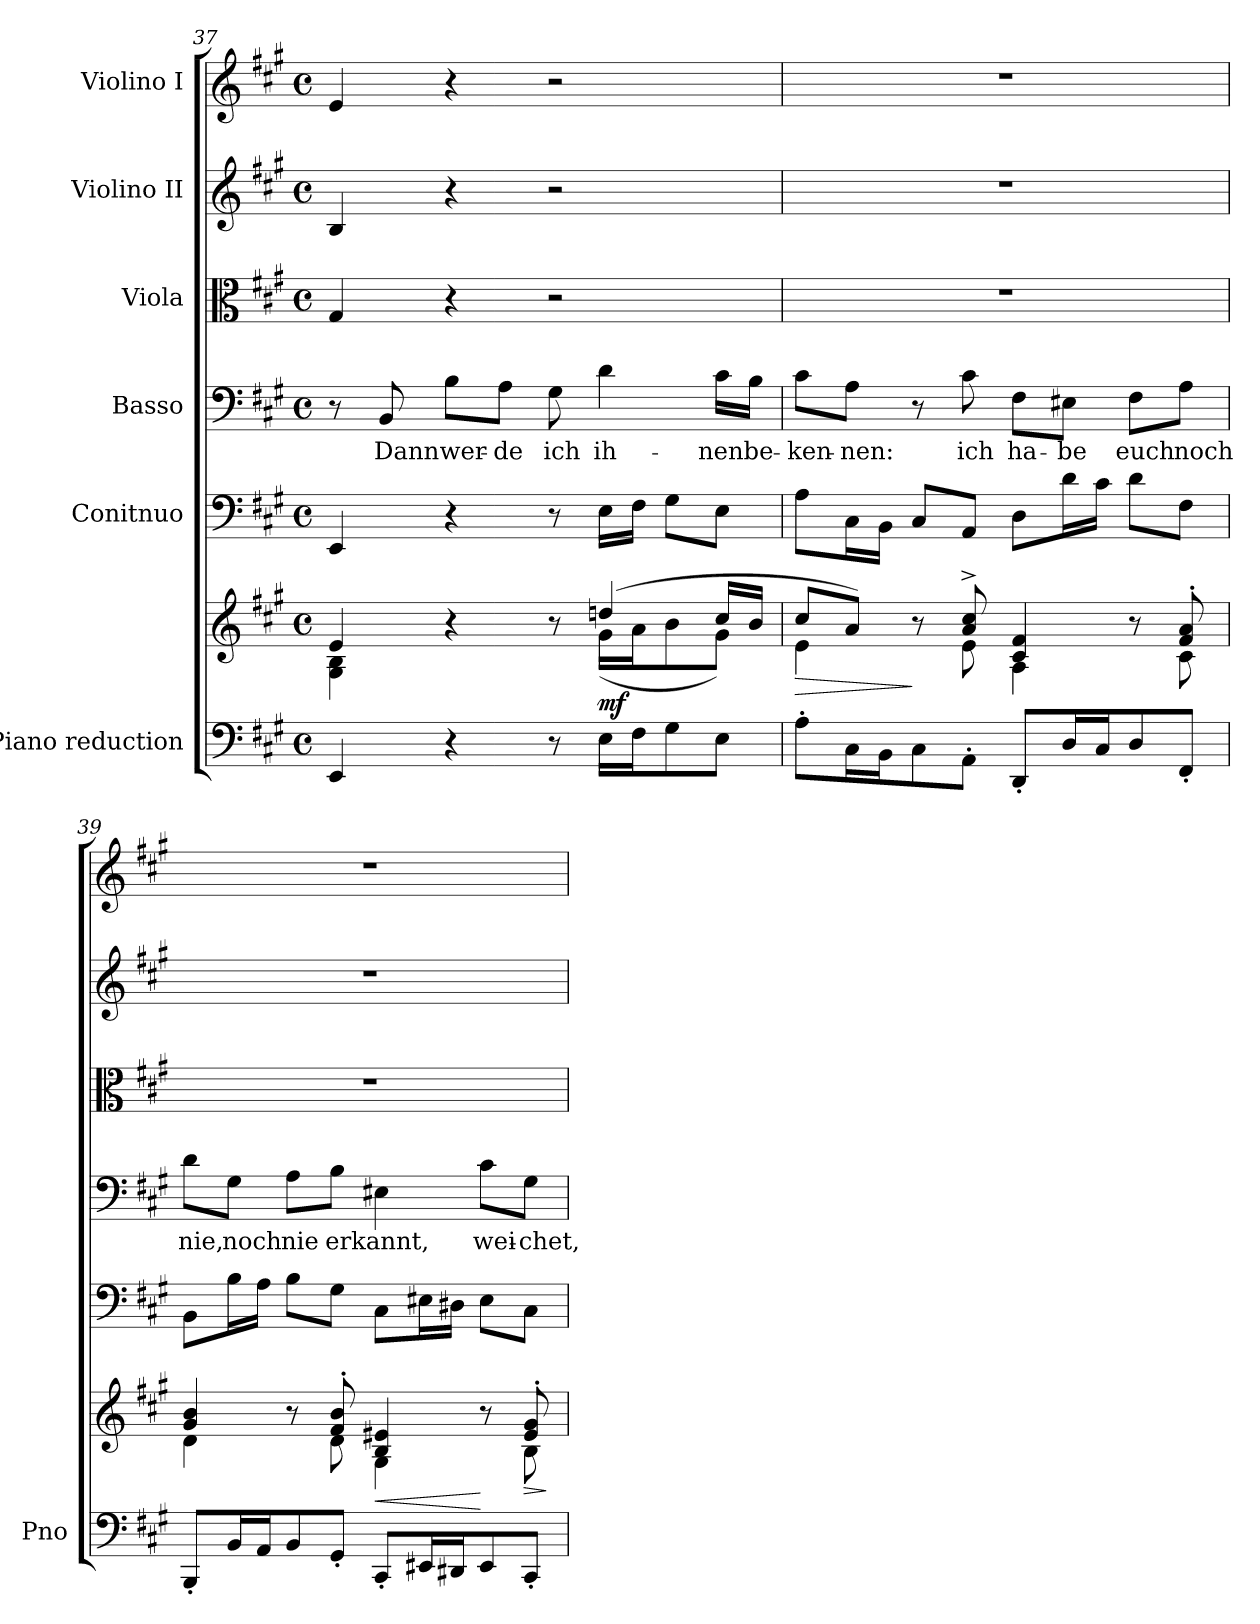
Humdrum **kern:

**kern	**kern	**dynam	**kern	**kern	**text	**kern	**kern	**kern
*part6	*part6	*part6	*part5	*part4	*part4	*part3	*part2	*part1
*staff7	*staff6	*staff6/7	*staff5	*staff4	*staff4	*staff3	*staff2	*staff1
*I"Piano reduction	*	*	*I"Conitnuo	*I"Basso	*	*I"Viola	*I"Violino II	*I"Violino I
*I'Pno	*	*	*	*	*	*	*	*
!!LO:LB:g=z
*clefF4	*clefG2	*	*clefF4	*clefF4	*	*clefC3	*clefG2	*clefG2
*k[f#c#g#]	*k[f#c#g#]	*	*k[f#c#g#]	*k[f#c#g#]	*	*k[f#c#g#]	*k[f#c#g#]	*k[f#c#g#]
*M4/4	*M4/4	*	*M4/4	*M4/4	*	*M4/4	*M4/4	*M4/4
*met(c)	*met(c)	*	*met(c)	*met(c)	*	*met(c)	*met(c)	*met(c)
=37	=37	=37	=37	=37	=37	=37	=37	=37
*	*^	*	*	*	*	*	*	*
4EE/	4e/	4G#\ 4B\	.	4EE/	8r	.	4G#/	4B/	4e/
!	!	!	!	!	!	!LO:LY:b	!	!	!
.	.	.	.	.	8BB/	Dann	.	.	.
!	!	!	!	!	!	!LO:LY:b	!	!	!
4r	4r	4ryy	.	4r	8B\L	wer-	4r	4r	4r
!	!	!	!	!	!	!LO:LY:b	!	!	!
.	.	.	.	.	8A\J	de	.	.	.
!	!	!	!	!	!	!LO:LY:b	!	!	!
8r	8r	8ryy	.	8r	8G#\	ich	2r	2r	2r
!	!	!	!LO:DY:b	!	!	!LO:LY:b	!	!	!
16E\LL	(4ddn/	(16g#\LL	mf	16E\LL	4d\	ih-	.	.	.
16F#\J	.	16a\J	.	16F#\JJ	.	.	.	.	.
8G#\	.	8b\	.	8G#\L	.	.	.	.	.
!	!	!	!	!	!	!LO:LY:b	!	!	!
8E\J	16cc#/LL	8g#\J)	.	8E\J	16c#\LL	nen	.	.	.
!	!	!	!	!	!	!LO:LY:b	!	!	!
.	16b/JJ	.	.	.	16B\JJ	be-	.	.	.
=38	=38	=38	=38	=38	=38	=38	=38	=38	=38
!	!	!	!LO:HP:b	!	!	!LO:LY:b	!	!	!
8A'\L	8cc#/L	4e\	>	8A\L	8c#\L	ken-	1r	1r	1r
!	!	!	!	!	!	!LO:LY:b	!	!	!
16C#\L	8a/J)	.	.	16C#\L	8A\J	nen:	.	.	.
16BB\J	.	.	.	16BB\JJ	.	.	.	.	.
8C#\	8r	8ryy	]	8C#/L	8r	.	.	.	.
!	!	!	!	!	!	!LO:LY:b	!	!	!
8AA'\J	8a/^ 8cc#/^	8e\	.	8AA/J	8c#\	ich	.	.	.
!	!	!	!	!	!	!LO:LY:b	!	!	!
8DD'/L	4c#/ 4f#/	4A\	.	8D\L	8F#\L	ha-	.	.	.
!	!	!	!	!	!	!LO:LY:b	!	!	!
16D/L	.	.	.	16d\L	8E#X\J	be	.	.	.
16C#/J	.	.	.	16c#\JJ	.	.	.	.	.
!	!	!	!	!	!	!LO:LY:b	!	!	!
8D/	8r	8ryy	.	8d\L	8F#\L	euch	.	.	.
!	!	!	!	!	!	!LO:LY:b	!	!	!
8FF#'/J	8f#/' 8a/'	8c#\	.	8F#\J	8A\J	noch	.	.	.
=39	=39	=39	=39	=39	=39	=39	=39	=39	=39
!	!	!	!	!	!	!LO:LY:b	!	!	!
8BBB'/L	4g#/ 4b/	4d\	.	8BB\L	8d\L	nie,	1r	1r	1r
!	!	!	!	!	!	!LO:LY:b	!	!	!
16BB/L	.	.	.	16B\L	8G#\J	noch	.	.	.
16AA/J	.	.	.	16A\JJ	.	.	.	.	.
!	!	!	!	!	!	!LO:LY:b	!	!	!
8BB/	8r	8ryy	.	8B\L	8A\L	nie	.	.	.
!	!	!	!	!	!	!LO:LY:b	!	!	!
8GG#'/J	8f#/' 8b/'	8d\	.	8G#\J	8B\J	erkannt,	.	.	.
!	!	!	!LO:HP:b	!	!	!	!	!	!
8CC#'/L	4B/ 4e#X/	4G#\	<	8C#\L	4E#X\	.	.	.	.
16EE#X/L	.	.	.	16E#X\L	.	.	.	.	.
16DD#X/J	.	.	.	16D#X\JJ	.	.	.	.	.
!	!	!	!	!	!	!LO:LY:b	!	!	!
8EE#/	8r	8ryy	[	8E#\L	8c#\L	wei-	.	.	.
!	!	!	!LO:HP:b	!	!	!LO:LY:b	!	!	!
8CC#'/J	8e#/' 8g#/'	8B\	>	8C#\J	8G#\J	chet,	.	.	.
*	*v	*v	*	*	*	*	*	*	*
.	.	]	.	.	.	.	.	.
=	=	=	=	=	=	=	=	=
*-	*-	*-	*-	*-	*-	*-	*-	*-
